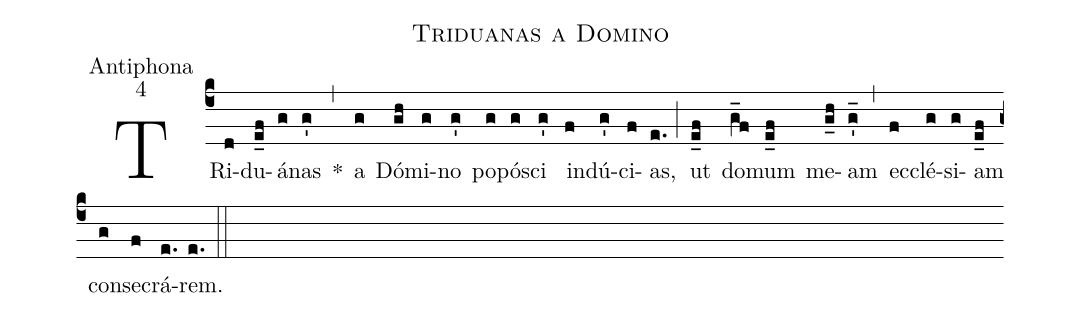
name:Triduanas a Domino;
office-part:Antiphona;
mode:4;
%%
(c4) TRi(d)du(e_f)á(g)nas(g') *(,) a(g) Dó(gh)mi(g)no(g') po(g)pó(g)sci(g') in(f)dú(g')ci(f)as,(e.) (;) ut(e_f) do(g_f)mum(e_f) me(g_h)am(g'_) (,) ec(f)clé(g)si(g)am(e_f) con(g)se(f)crá(e.)rem.(e.) (::)
